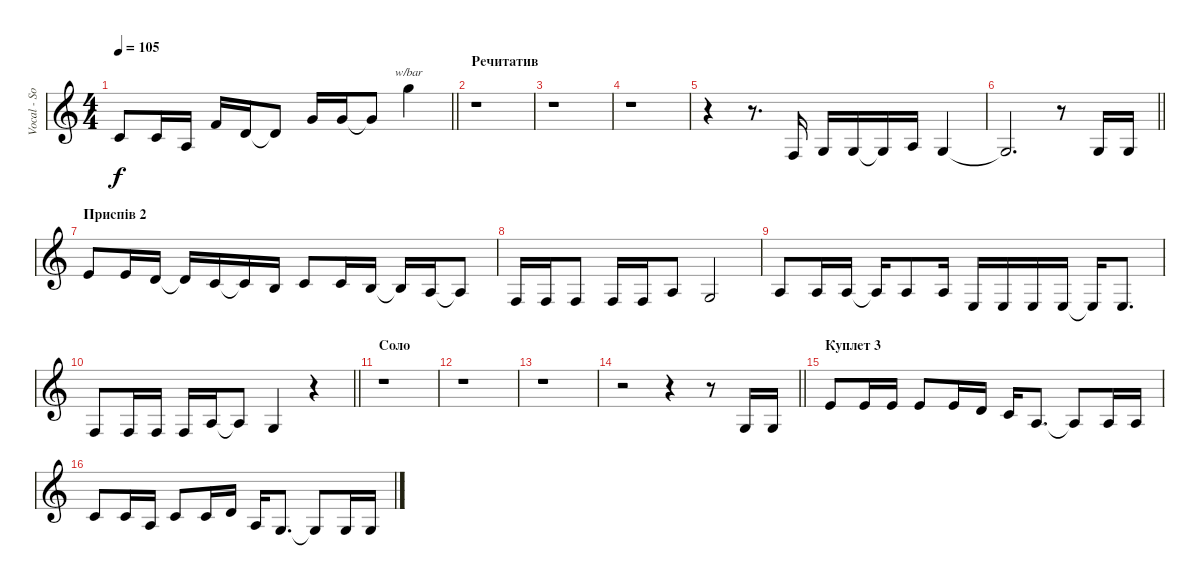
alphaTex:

\track ("Vocal - SoS" "Vocal - So") {instrument lead8bassandlead}
\staff {score}
\tuning (E4 B3 G3 D3 A2 E2) {hide}
\ts (4 4)
\tempo 105
\clef g2
\barLineRight lightlight
\ks c
1.2.8{dy f} 1.2.16 2.3.16 1.1.16 3.2.16 3.2{t}.8 3.1.16 3.1.16 3.1{t}.8 15.1.4{tbe (custom default 0 0 30 0 60 -24)} |
\section ("" "Речитатив")
r.1 |
r.1 |
r.1 |
r.4 r.8{d} 3.4.16 0.3.16 0.3.16 0.3{t}.16 2.3.16 0.3.4 |
\barLineRight lightlight
0.3{t}.2{d} r.8 0.3.16 0.3.16 |
\section ("" "Приспів 2")
0.1.8 0.1.16 3.2.16 3.2{t}.16 1.2.16 1.2{t}.16 0.2.16 1.2.8 1.2.16 0.2.16 0.2{t}.16 2.3.16 2.3{t}.8 |
3.4.16 3.4.16 3.4.8 3.4.16 3.4.16 2.3.8 0.3.2 |
2.3.8 2.3.16 2.3.16 2.3{t}.16 2.3.8 2.3.16 2.4.16 2.4.16 2.4.16 2.4.16 2.4{t}.16 2.4.8{d} |
\barLineRight lightlight
3.4.8 3.4.16 3.4.16 3.4.16 2.3.16 2.3{t}.8 0.3.4 r.4 |
\section ("" "Соло")
r.1 |
r.1 |
r.1 |
\barLineRight lightlight
r.2 r.4 r.8 0.3.16 0.3.16 |
\section ("" "Куплет 3")
0.1.8 0.1.16 0.1.16 0.1.8 0.1.16 3.2.16 1.2.16 2.3.8{d} 2.3{t}.8 2.3.16 2.3.16 |
1.2.8 1.2.16 2.3.16 1.2.8 1.2.16 3.2.16 2.3.16 0.3.8{d} 0.3{t}.8 0.3.16 0.3.16
